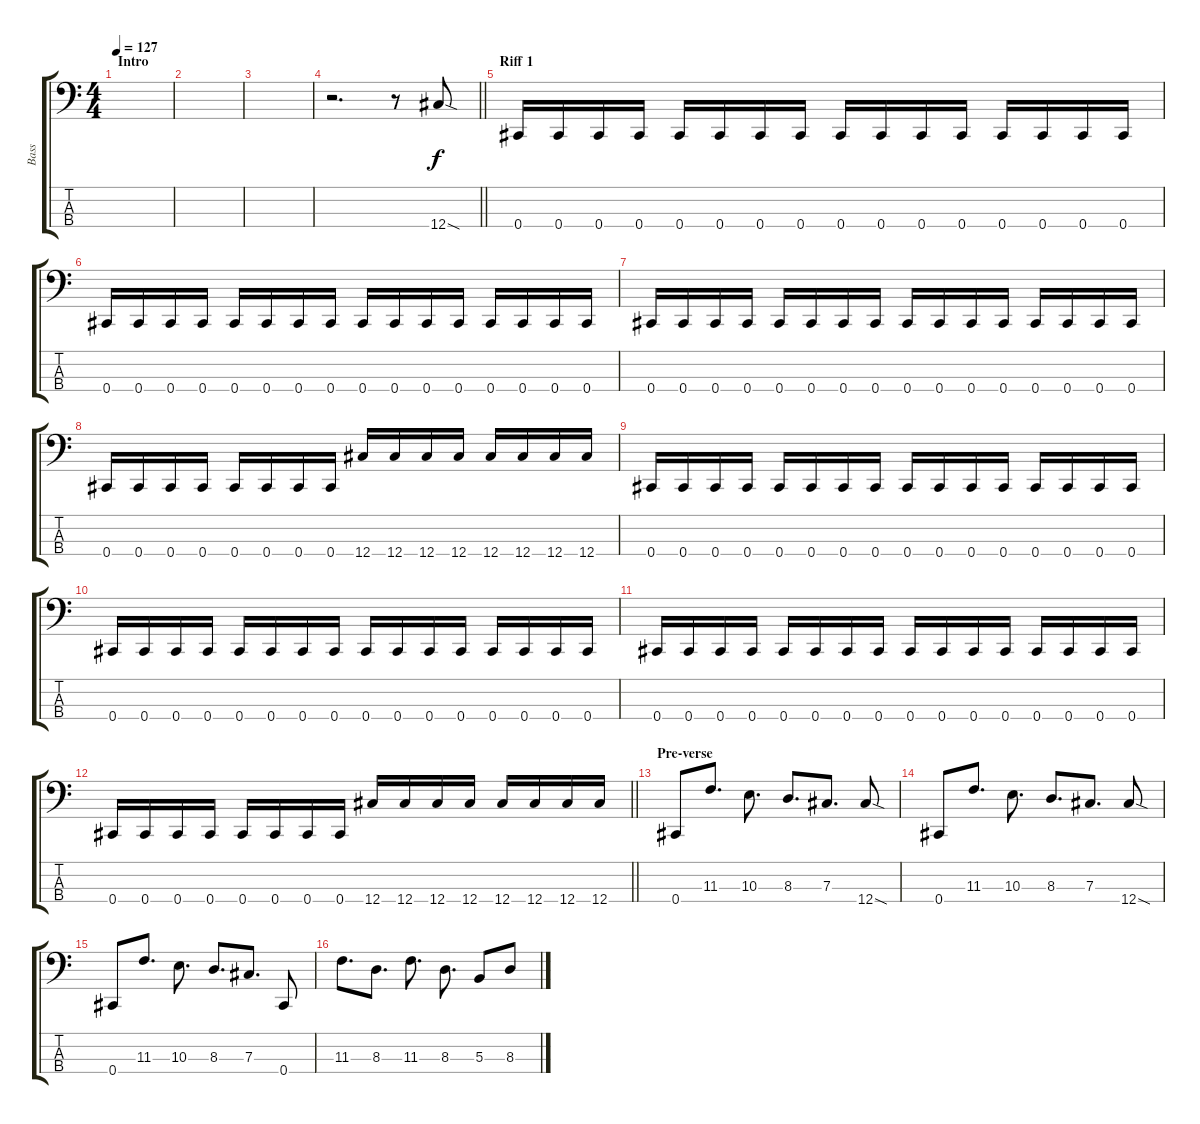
\track ("Bass" "Bass") {instrument electricbasspick}
\staff {score tabs}
\tuning (E2 B1 Gb1 Db1) {hide}
\ts (4 4)
\section ("" "Intro")
\tempo 127
\clef f4
\ks c
|
|
|
\barLineRight lightlight
r.2{d} r.8 12.4{sod}.8 |
\section ("" "Riff 1")
0.4.16 0.4.16 0.4.16 0.4.16 0.4.16 0.4.16 0.4.16 0.4.16 0.4.16 0.4.16 0.4.16 0.4.16 0.4.16 0.4.16 0.4.16 0.4.16 |
0.4.16 0.4.16 0.4.16 0.4.16 0.4.16 0.4.16 0.4.16 0.4.16 0.4.16 0.4.16 0.4.16 0.4.16 0.4.16 0.4.16 0.4.16 0.4.16 |
0.4.16 0.4.16 0.4.16 0.4.16 0.4.16 0.4.16 0.4.16 0.4.16 0.4.16 0.4.16 0.4.16 0.4.16 0.4.16 0.4.16 0.4.16 0.4.16 |
0.4.16 0.4.16 0.4.16 0.4.16 0.4.16 0.4.16 0.4.16 0.4.16 12.4.16 12.4.16 12.4.16 12.4.16 12.4.16 12.4.16 12.4.16 12.4.16 |
0.4.16 0.4.16 0.4.16 0.4.16 0.4.16 0.4.16 0.4.16 0.4.16 0.4.16 0.4.16 0.4.16 0.4.16 0.4.16 0.4.16 0.4.16 0.4.16 |
0.4.16 0.4.16 0.4.16 0.4.16 0.4.16 0.4.16 0.4.16 0.4.16 0.4.16 0.4.16 0.4.16 0.4.16 0.4.16 0.4.16 0.4.16 0.4.16 |
0.4.16 0.4.16 0.4.16 0.4.16 0.4.16 0.4.16 0.4.16 0.4.16 0.4.16 0.4.16 0.4.16 0.4.16 0.4.16 0.4.16 0.4.16 0.4.16 |
\barLineRight lightlight
0.4.16 0.4.16 0.4.16 0.4.16 0.4.16 0.4.16 0.4.16 0.4.16 12.4.16 12.4.16 12.4.16 12.4.16 12.4.16 12.4.16 12.4.16 12.4.16 |
\section ("" "Pre-verse")
0.4.8 11.3.8{d} 10.3.8{d} 8.3.8{d} 7.3.8{d} 12.4{sod}.8 |
0.4.8 11.3.8{d} 10.3.8{d} 8.3.8{d} 7.3.8{d} 12.4{sod}.8 |
0.4.8 11.3.8{d} 10.3.8{d} 8.3.8{d} 7.3.8{d} 0.4.8 |
11.3.8{d} 8.3.8{d} 11.3.8{d} 8.3.8{d} 5.3.8 8.3.8
